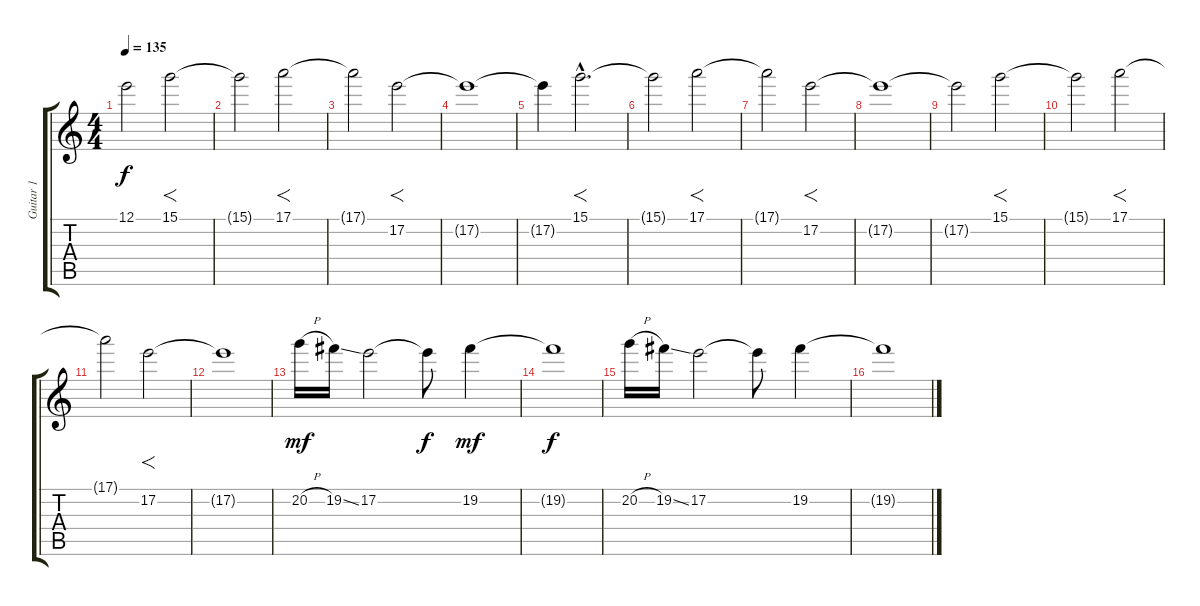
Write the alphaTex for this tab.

\track ("Guitar 1" "Guitar 1") {instrument overdrivenguitar}
\staff {score tabs}
\tuning (E4 B3 G3 D3 A2 E2) {hide}
\ts (4 4)
\tempo 135
\clef g2
\ks c
12.1{t}.2{dy f} 15.1.2{f} |
15.1{t}.2 17.1.2{f} |
17.1{t}.2 17.2.2{f} |
17.2{t}.1 |
17.2{t}.4 15.1{hac}.2{f d} |
15.1{t}.2 17.1.2{f} |
17.1{t}.2 17.2.2{f} |
17.2{t}.1 |
17.2{t}.2 15.1.2{f} |
15.1{t}.2 17.1.2{f} |
17.1{t}.2 17.2.2{f} |
17.2{t}.1 |
20.2{h}.16{dy mf volume 15 instrument distortionguitar} 19.2{ss}.16 17.2.2 17.2{t}.8{dy f} 19.2.4{dy mf} |
19.2{t}.1{dy f} |
20.2{h}.16 19.2{ss}.16 17.2.2 17.2{t}.8 19.2.4 |
19.2{t}.1
